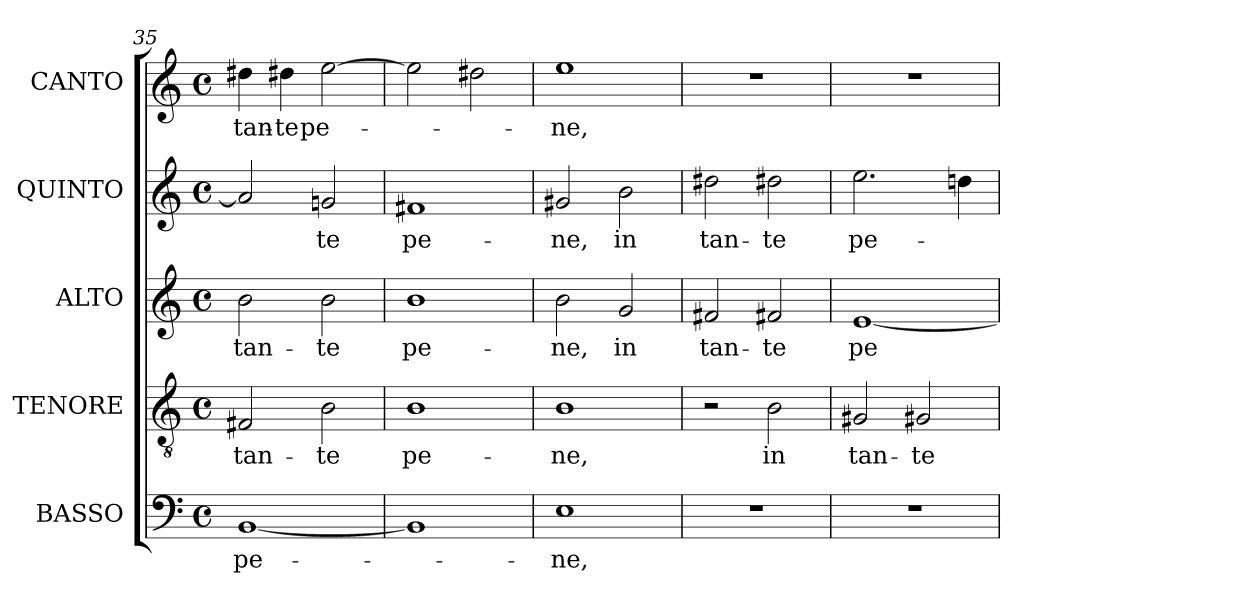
**kern	**text	**kern	**text	**kern	**text	**kern	**text	**kern	**text
*part5	*part5	*part4	*part4	*part3	*part3	*part2	*part2	*part1	*part1
*staff5	*staff5	*staff4	*staff4	*staff3	*staff3	*staff2	*staff2	*staff1	*staff1
*I"BASSO	*	*I"TENORE	*	*I"ALTO	*	*I"QUINTO	*	*I"CANTO	*
*I'B	*	*I'T	*	*I'A	*	*	*	*	*
*clefF4	*	*clefGv2	*	*clefG2	*	*clefG2	*	*clefG2	*
*	*	*ITrd7c12	*	*	*	*	*	*	*
*k[]	*	*k[]	*	*k[]	*	*k[]	*	*k[]	*
*C:	*	*C:	*	*C:	*	*C:	*	*C:	*
*M4/4	*	*M4/4	*	*M4/4	*	*M4/4	*	*M4/4	*
*met(c)	*	*met(c)	*	*met(c)	*	*met(c)	*	*met(c)	*
=35	=35	=35	=35	=35	=35	=35	=35	=35	=35
!	!LO:LY:b:color=#000000	!	!	!	!	!	!	!	!
!	!	!	!LO:LY:b:color=#000000	!	!	!	!	!	!
!	!	!	!	!	!LO:LY:b:color=#000000	!	!	!	!
!	!	!	!	!	!	!	!	!	!LO:LY:b:color=#000000
[<1BBi	pe-	2FF#Xi/	tan-	2bi\	tan-	2ai/]	.	4dd#Xi\	tan-
!	!	!	!	!	!	!	!	!	!LO:LY:b:color=#000000
.	.	.	.	.	.	.	.	4dd#Xi\	-te
!	!	!	!LO:LY:b:color=#000000	!	!	!	!	!	!
!	!	!	!	!	!LO:LY:b:color=#000000	!	!	!	!
!	!	!	!	!	!	!	!LO:LY:b:color=#000000	!	!
!	!	!	!	!	!	!	!	!	!LO:LY:b:color=#000000
.	.	2BBi\	-te	2bi\	-te	2gni/	-te	[>2eei\	pe-
=36	=36	=36	=36	=36	=36	=36	=36	=36	=36
!	!	!	!LO:LY:b:color=#000000	!	!	!	!	!	!
!	!	!	!	!	!LO:LY:b:color=#000000	!	!	!	!
!	!	!	!	!	!	!	!LO:LY:b:color=#000000	!	!
1BBi]	.	1BBi	pe-	1bi	pe-	1f#Xi	pe-	2eei\]	.
.	.	.	.	.	.	.	.	2dd#Xi\	.
=37	=37	=37	=37	=37	=37	=37	=37	=37	=37
!	!LO:LY:b:color=#000000	!	!	!	!	!	!	!	!
!	!	!	!LO:LY:b:color=#000000	!	!	!	!	!	!
!	!	!	!	!	!LO:LY:b:color=#000000	!	!	!	!
!	!	!	!	!	!	!	!LO:LY:b:color=#000000	!	!
!	!	!	!	!	!	!	!	!	!LO:LY:b:color=#000000
1Ei	-ne,	1BBi	-ne,	2bi\	-ne,	2g#Xi/	-ne,	1eei	-ne,
!	!	!	!	!	!LO:LY:b:color=#000000	!	!	!	!
!	!	!	!	!	!	!	!LO:LY:b:color=#000000	!	!
.	.	.	.	2gi/	in	2bi\	in	.	.
=38	=38	=38	=38	=38	=38	=38	=38	=38	=38
!	!	!	!	!	!LO:LY:b:color=#000000	!	!	!	!
!	!	!	!	!	!	!	!LO:LY:b:color=#000000	!	!
1r	.	2r	.	2f#Xi/	tan-	2dd#Xi\	tan-	1r	.
!	!	!	!LO:LY:b:color=#000000	!	!	!	!	!	!
!	!	!	!	!	!LO:LY:b:color=#000000	!	!	!	!
!	!	!	!	!	!	!	!LO:LY:b:color=#000000	!	!
.	.	2BBi\	in	2f#Xi/	-te	2dd#Xi\	-te	.	.
!!LO:LB:g=z
=39	=39	=39	=39	=39	=39	=39	=39	=39	=39
!	!	!	!LO:LY:b:color=#000000	!	!	!	!	!	!
!	!	!	!	!	!LO:LY:b:color=#000000	!	!	!	!
!	!	!	!	!	!	!	!LO:LY:b:color=#000000	!	!
1r	.	2GG#Xi/	tan-	[<1ei	pe-	2.eei\	pe-	1r	.
!	!	!	!LO:LY:b:color=#000000	!	!	!	!	!	!
.	.	2GG#Xi/	-te	.	.	.	.	.	.
.	.	.	.	.	.	4ddni\	.	.	.
=	=	=	=	=	=	=	=	=	=
*-	*-	*-	*-	*-	*-	*-	*-	*-	*-
